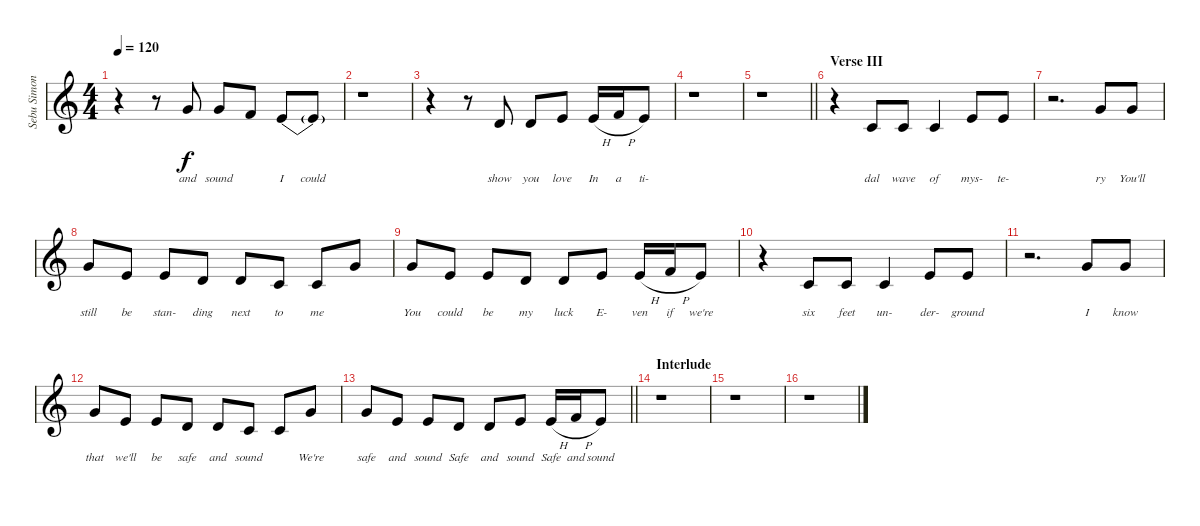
\track ("Sebu Simonian's vocals" "Sebu Simon") {instrument altosax}
\staff {score}
\tuning (E4 B3 G3 D3 A2 E2) {hide}
\ts (4 4)
\tempo 120
\clef g2
\ks c
r.4{dy f} r.8 3.1.8{lyrics (0 "and") lyrics (1 "") lyrics (2 "") lyrics (3 "") lyrics (4 "")} 3.1.8{lyrics (0 "sound") lyrics (1 "") lyrics (2 "") lyrics (3 "") lyrics (4 "")} 1.1.8{lyrics (0 "") lyrics (1 "") lyrics (2 "") lyrics (3 "") lyrics (4 "")} 0.1{be (custom 0 0 10 1 20 1 30 0 60 0)}.8{lyrics (0 "I") lyrics (1 "") lyrics (2 "") lyrics (3 "") lyrics (4 "")} 0.1{t}.8{lyrics (0 "could") lyrics (1 "") lyrics (2 "") lyrics (3 "") lyrics (4 "")} |
r.1 |
r.4 r.8 3.2.8{lyrics (0 "show") lyrics (1 "") lyrics (2 "") lyrics (3 "") lyrics (4 "")} 3.2.8{lyrics (0 "you") lyrics (1 "") lyrics (2 "") lyrics (3 "") lyrics (4 "")} 0.1.8{lyrics (0 "love") lyrics (1 "") lyrics (2 "") lyrics (3 "") lyrics (4 "")} 0.1{h}.16{lyrics (0 "In") lyrics (1 "") lyrics (2 "") lyrics (3 "") lyrics (4 "")} 1.1{h}.16{lyrics (0 "a") lyrics (1 "") lyrics (2 "") lyrics (3 "") lyrics (4 "")} 0.1.8{lyrics (0 "ti-") lyrics (1 "") lyrics (2 "") lyrics (3 "") lyrics (4 "")} |
r.1 |
\barLineRight lightlight
r.1 |
\section ("" "Verse III")
r.4 1.2.8{lyrics (0 "dal") lyrics (1 "") lyrics (2 "") lyrics (3 "") lyrics (4 "")} 1.2.8{lyrics (0 "wave") lyrics (1 "") lyrics (2 "") lyrics (3 "") lyrics (4 "")} 1.2.4{lyrics (0 "of") lyrics (1 "") lyrics (2 "") lyrics (3 "") lyrics (4 "")} 0.1.8{lyrics (0 "mys-") lyrics (1 "") lyrics (2 "") lyrics (3 "") lyrics (4 "")} 0.1.8{lyrics (0 "te-") lyrics (1 "") lyrics (2 "") lyrics (3 "") lyrics (4 "")} |
r.2{d} 3.1.8{lyrics (0 "ry") lyrics (1 "") lyrics (2 "") lyrics (3 "") lyrics (4 "")} 3.1.8{lyrics (0 "You'll") lyrics (1 "") lyrics (2 "") lyrics (3 "") lyrics (4 "")} |
3.1.8{lyrics (0 "still") lyrics (1 "") lyrics (2 "") lyrics (3 "") lyrics (4 "")} 0.1.8{lyrics (0 "be") lyrics (1 "") lyrics (2 "") lyrics (3 "") lyrics (4 "")} 0.1.8{lyrics (0 "stan-") lyrics (1 "") lyrics (2 "") lyrics (3 "") lyrics (4 "")} 3.2.8{lyrics (0 "ding") lyrics (1 "") lyrics (2 "") lyrics (3 "") lyrics (4 "")} 3.2.8{lyrics (0 "next") lyrics (1 "") lyrics (2 "") lyrics (3 "") lyrics (4 "")} 1.2.8{lyrics (0 "to") lyrics (1 "") lyrics (2 "") lyrics (3 "") lyrics (4 "")} 1.2.8{lyrics (0 "me") lyrics (1 "") lyrics (2 "") lyrics (3 "") lyrics (4 "")} 3.1.8{lyrics (0 "") lyrics (1 "") lyrics (2 "") lyrics (3 "") lyrics (4 "")} |
3.1.8{lyrics (0 "You") lyrics (1 "") lyrics (2 "") lyrics (3 "") lyrics (4 "")} 0.1.8{lyrics (0 "could") lyrics (1 "") lyrics (2 "") lyrics (3 "") lyrics (4 "")} 0.1.8{lyrics (0 "be") lyrics (1 "") lyrics (2 "") lyrics (3 "") lyrics (4 "")} 3.2.8{lyrics (0 "my") lyrics (1 "") lyrics (2 "") lyrics (3 "") lyrics (4 "")} 3.2.8{lyrics (0 "luck") lyrics (1 "") lyrics (2 "") lyrics (3 "") lyrics (4 "")} 0.1.8{lyrics (0 "E-") lyrics (1 "") lyrics (2 "") lyrics (3 "") lyrics (4 "")} 0.1{h}.16{lyrics (0 "ven") lyrics (1 "") lyrics (2 "") lyrics (3 "") lyrics (4 "")} 1.1{h}.16{lyrics (0 "if") lyrics (1 "") lyrics (2 "") lyrics (3 "") lyrics (4 "")} 0.1.8{lyrics (0 "we're") lyrics (1 "") lyrics (2 "") lyrics (3 "") lyrics (4 "")} |
r.4 1.2.8{lyrics (0 "six") lyrics (1 "") lyrics (2 "") lyrics (3 "") lyrics (4 "")} 1.2.8{lyrics (0 "feet") lyrics (1 "") lyrics (2 "") lyrics (3 "") lyrics (4 "")} 1.2.4{lyrics (0 "un-") lyrics (1 "") lyrics (2 "") lyrics (3 "") lyrics (4 "")} 0.1.8{lyrics (0 "der-") lyrics (1 "") lyrics (2 "") lyrics (3 "") lyrics (4 "")} 0.1.8{lyrics (0 "ground") lyrics (1 "") lyrics (2 "") lyrics (3 "") lyrics (4 "")} |
r.2{d} 3.1.8{lyrics (0 "I") lyrics (1 "") lyrics (2 "") lyrics (3 "") lyrics (4 "")} 3.1.8{lyrics (0 "know") lyrics (1 "") lyrics (2 "") lyrics (3 "") lyrics (4 "")} |
3.1.8{lyrics (0 "that") lyrics (1 "") lyrics (2 "") lyrics (3 "") lyrics (4 "")} 0.1.8{lyrics (0 "we'll") lyrics (1 "") lyrics (2 "") lyrics (3 "") lyrics (4 "")} 0.1.8{lyrics (0 "be") lyrics (1 "") lyrics (2 "") lyrics (3 "") lyrics (4 "")} 3.2.8{lyrics (0 "safe") lyrics (1 "") lyrics (2 "") lyrics (3 "") lyrics (4 "")} 3.2.8{lyrics (0 "and") lyrics (1 "") lyrics (2 "") lyrics (3 "") lyrics (4 "")} 1.2.8{lyrics (0 "sound") lyrics (1 "") lyrics (2 "") lyrics (3 "") lyrics (4 "")} 1.2.8{lyrics (0 "") lyrics (1 "") lyrics (2 "") lyrics (3 "") lyrics (4 "")} 3.1.8{lyrics (0 "We're") lyrics (1 "") lyrics (2 "") lyrics (3 "") lyrics (4 "")} |
\barLineRight lightlight
3.1.8{lyrics (0 "safe") lyrics (1 "") lyrics (2 "") lyrics (3 "") lyrics (4 "")} 0.1.8{lyrics (0 "and") lyrics (1 "") lyrics (2 "") lyrics (3 "") lyrics (4 "")} 0.1.8{lyrics (0 "sound") lyrics (1 "") lyrics (2 "") lyrics (3 "") lyrics (4 "")} 3.2.8{lyrics (0 "Safe") lyrics (1 "") lyrics (2 "") lyrics (3 "") lyrics (4 "")} 3.2.8{lyrics (0 "and") lyrics (1 "") lyrics (2 "") lyrics (3 "") lyrics (4 "")} 0.1.8{lyrics (0 "sound") lyrics (1 "") lyrics (2 "") lyrics (3 "") lyrics (4 "")} 0.1{h}.16{lyrics (0 "Safe") lyrics (1 "") lyrics (2 "") lyrics (3 "") lyrics (4 "")} 1.1{h}.16{lyrics (0 "and") lyrics (1 "") lyrics (2 "") lyrics (3 "") lyrics (4 "")} 0.1.8{lyrics (0 "sound") lyrics (1 "") lyrics (2 "") lyrics (3 "") lyrics (4 "")} |
\section ("" "Interlude")
r.1 |
r.1 |
r.1
